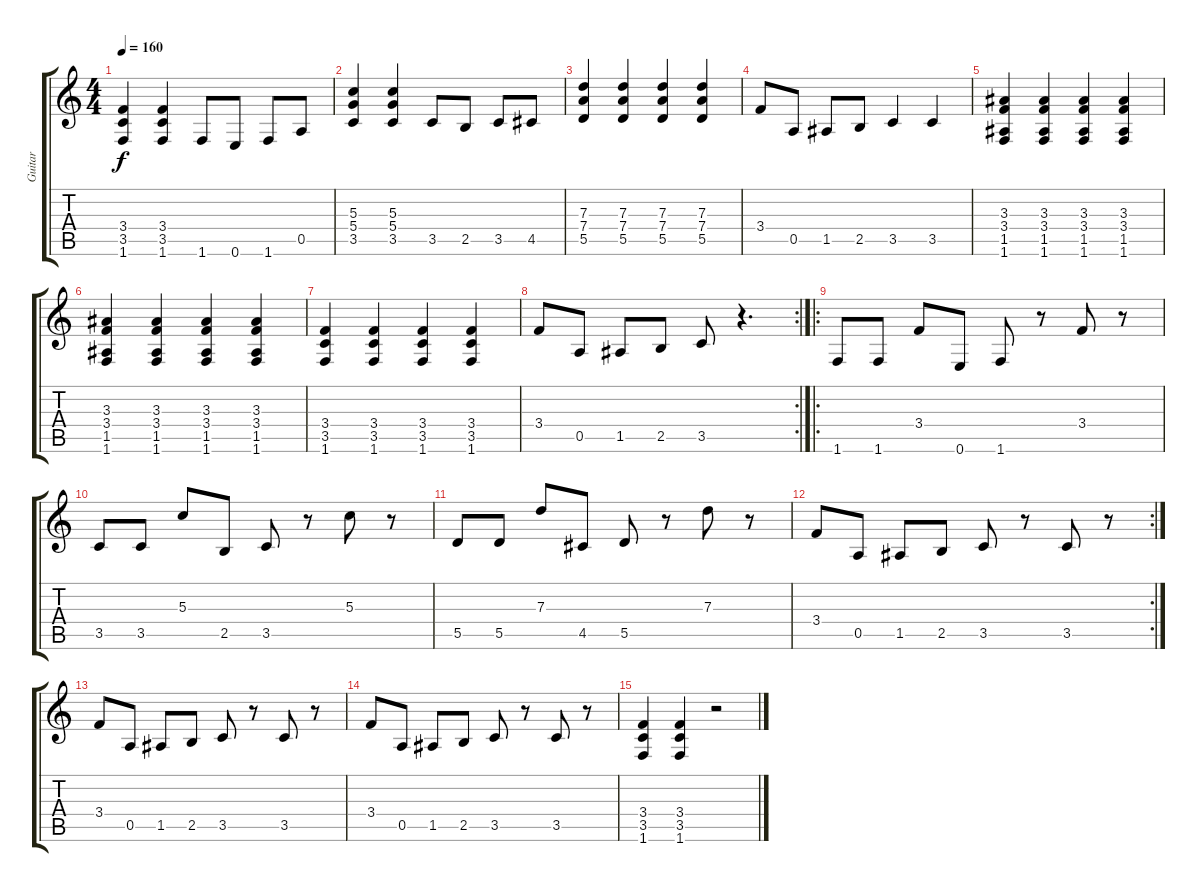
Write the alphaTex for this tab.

\track ("Guitar" "Guitar") {instrument distortionguitar}
\staff {score tabs}
\tuning (E4 B3 G3 D3 A2 E2) {hide}
\ts (4 4)
\tempo 160
\clef g2
\ks c
(3.4 3.5 1.6).4{dy f} (3.4 3.5 1.6).4 1.6.8 0.6.8 1.6.8 0.5.8 |
(5.3 5.4 3.5).4 (5.3 5.4 3.5).4 3.5.8 2.5.8 3.5.8 4.5.8 |
(7.3 7.4 5.5).4 (7.3 7.4 5.5).4 (7.3 7.4 5.5).4 (7.3 7.4 5.5).4 |
3.4.8 0.5.8 1.5.8 2.5.8 3.5.4 3.5.4 |
(3.3 3.4 1.5 1.6).4 (3.3 3.4 1.5 1.6).4 (3.3 3.4 1.5 1.6).4 (3.3 3.4 1.5 1.6).4 |
(3.3 3.4 1.5 1.6).4 (3.3 3.4 1.5 1.6).4 (3.3 3.4 1.5 1.6).4 (3.3 3.4 1.5 1.6).4 |
(3.4 3.5 1.6).4 (3.4 3.5 1.6).4 (3.4 3.5 1.6).4 (3.4 3.5 1.6).4 |
\rc 2
3.4.8 0.5.8 1.5.8 2.5.8 3.5.8 r.4{d} |
\ro
1.6.8 1.6.8 3.4.8 0.6.8 1.6.8 r.8 3.4.8 r.8 |
3.5.8 3.5.8 5.3.8 2.5.8 3.5.8 r.8 5.3.8 r.8 |
5.5.8 5.5.8 7.3.8 4.5.8 5.5.8 r.8 7.3.8 r.8 |
\rc 2
3.4.8 0.5.8 1.5.8 2.5.8 3.5.8 r.8 3.5.8 r.8 |
3.4.8 0.5.8 1.5.8 2.5.8 3.5.8 r.8 3.5.8 r.8 |
3.4.8 0.5.8 1.5.8 2.5.8 3.5.8 r.8 3.5.8 r.8 |
(3.4 3.5 1.6).4 (3.4 3.5 1.6).4 r.2
